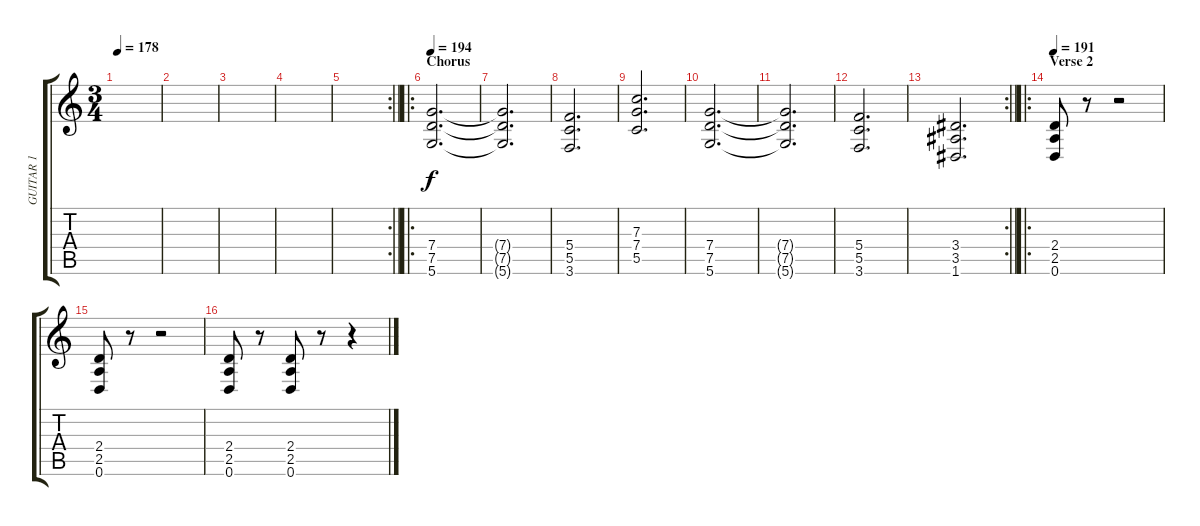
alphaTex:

\track ("GUITAR 1" "GUITAR 1") {instrument overdrivenguitar}
\staff {score tabs}
\tuning (D4 A3 F3 C3 G2 D2) {hide}
\ts (3 4)
\tempo 178
\clef g2
\ks c
|
|
|
|
\rc 2
\barLineRight lightlight
|
\ro
\section ("" "Chorus")
\tempo 194
(7.4 7.5 5.6).2{d} |
(7.4{t} 7.5{t} 5.6{t}).2{d} |
(5.4 5.5 3.6).2{d} |
(7.3 7.4 5.5).2{d} |
(7.4 7.5 5.6).2{d} |
(7.4{t} 7.5{t} 5.6{t}).2{d} |
(5.4 5.5 3.6).2{d} |
\rc 2
\barLineRight lightlight
(3.4 3.5 1.6).2{d} |
\ro
\section ("" "Verse 2")
\tempo 191
(2.4 2.5 0.6).8 r.8 r.2 |
(2.4 2.5 0.6).8 r.8 r.2 |
(2.4 2.5 0.6).8 r.8 (2.4 2.5 0.6).8 r.8 r.4
